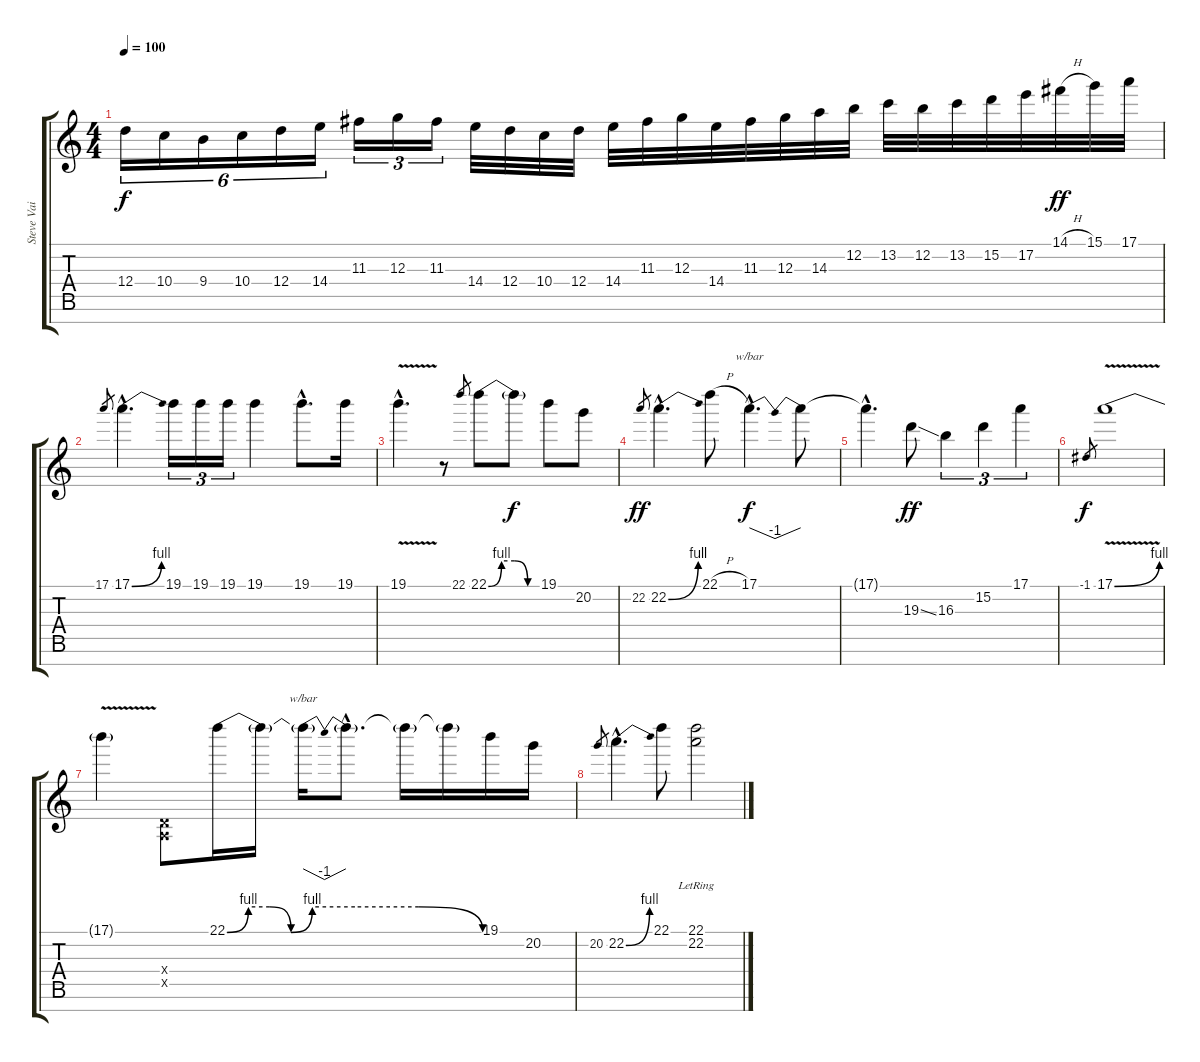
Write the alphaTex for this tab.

\track ("Steve Vai" "Steve Vai") {instrument distortionguitar}
\staff {score tabs}
\tuning (E4 B3 G3 D3 A2 E2 B1) {hide}
\ts (4 4)
\tempo 100
\clef g2
\ks c
12.4.16{tu (6 4) dy f} 10.4.16{tu (6 4)} 9.4.16{tu (6 4)} 10.4.16{tu (6 4)} 12.4.16{tu (6 4)} 14.4.16{tu (6 4)} 11.3.16{tu (3 2)} 12.3.16{tu (3 2)} 11.3.16{tu (3 2)} 14.4.32 12.4.32 10.4.32 12.4.32 14.4.32 11.3.32 12.3.32 14.4.32 11.3.32 12.3.32 14.3.32 12.2.32 13.2.32 12.2.32 13.2.32 15.2.32 17.2.32 14.1{h}.32{dy ff} 15.1.32 17.1.32 |
17.1.8{gr} 17.1{be (bend 0 0 60 4) hac}.4{d} 19.1.16{tu (3 2)} 19.1.16{tu (3 2)} 19.1.16{tu (3 2)} 19.1.4 19.1{hac}.8{d} 19.1.16 |
19.1{v hac}.4{d} r.8 22.1.8{gr} 22.1{be (custom 0 0 15 4 30 4 45 0 60 0)}.8 22.1{t}.8{dy f} 19.1.8 20.2.8 |
22.2.8{gr dy ff} 22.2{be (bend 0 0 60 4) hac}.4{d} 22.1{h}.8 17.1{hac}.4{d tbe (dip default 0 0 30 -4 60 0) dy f} 17.1{t}.8 |
17.1{hac t}.4{d} 19.3{ss}.8{dy ff} 16.3.4{tu (3 2)} 15.2.4{tu (3 2)} 17.1.4{tu (3 2)} |
-1.1.8{gr dy f} 17.1{be (bend 0 0 60 4) v}.1 |
17.1{t}.4 (0.4{x} 0.5{x}).8 22.1{be (custom 0 0 5 4 10 4 15 0 20 4 30 4 45 4 60 0)}.16 22.1{t}.16 22.1{t}.16{tbe (dip default 0 0 30 -4 60 0)} 22.1{hac t}.8{d} 22.1{t}.16 22.1{t}.16 19.1.16 20.2.16 |
20.2.8{gr} 22.2{be (bend 0 0 60 4) hac}.4{d} 22.1.8 (22.1 22.2{lr}).2
